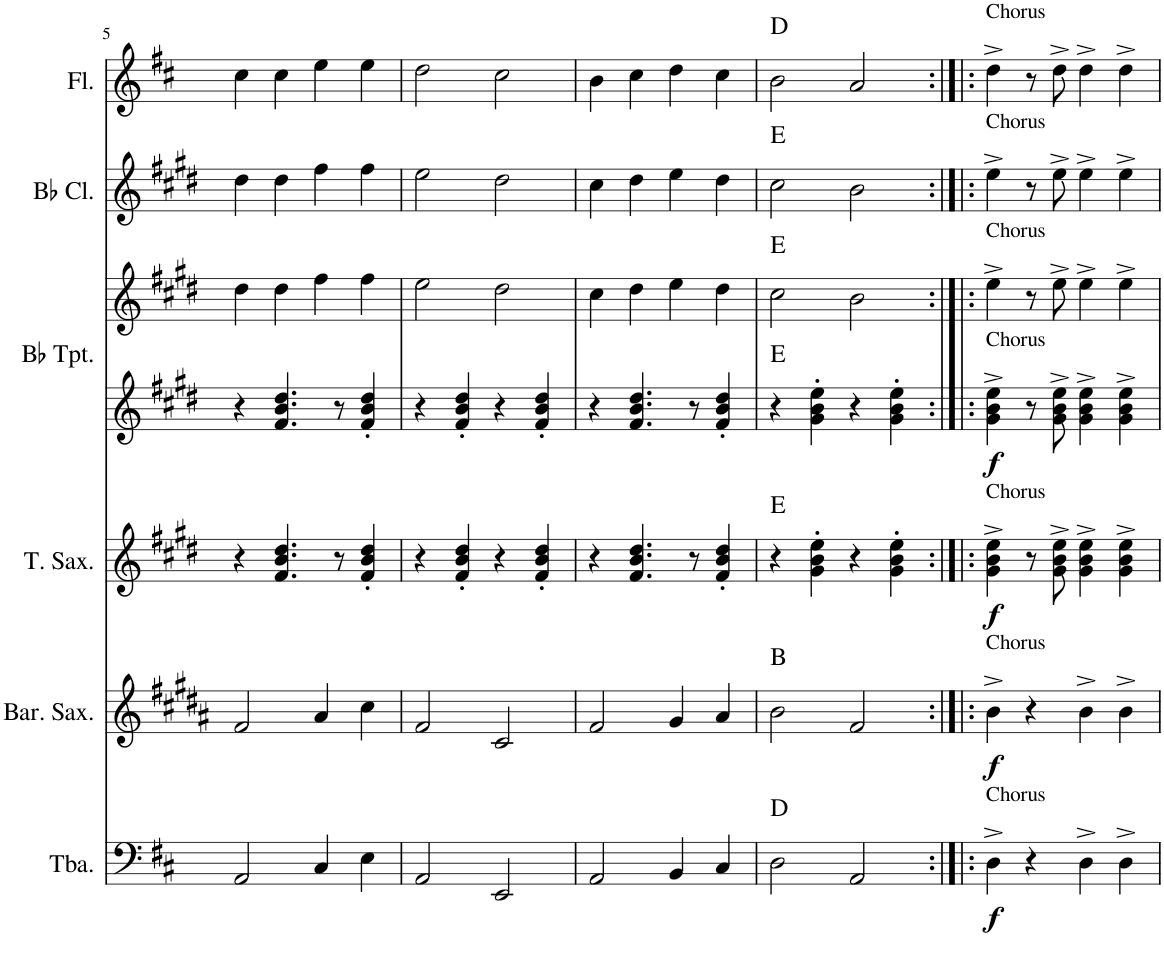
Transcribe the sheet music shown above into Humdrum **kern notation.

**kern	**dynam	**harte	**kern	**dynam	**harte	**kern	**dynam	**harte	**kern	**kern	**dynam	**harte	**kern	**harte	**kern	**harte	**kern	**dynam	**harte	**kern	**dynam	**harte	**kern	**dynam	**harte	**kern	**harte	**kern	**harte
*part11	*part11	*part11	*part10	*part10	*part10	*part9	*part9	*part9	*part8	*part8	*part8	*part8	*part7	*part7	*part6	*part6	*part5	*part5	*part5	*part4	*part4	*part4	*part3	*part3	*part3	*part2	*part2	*part1	*part1
*staff12	*staff12	*	*staff11	*staff11	*	*staff10	*staff10	*	*staff9	*staff8	*staff8/9	*	*staff7	*	*staff6	*	*staff5	*staff5	*	*staff4	*staff4	*	*staff3	*staff3	*	*staff2	*	*staff1	*
*I"Tuba	*	*	*I"Baritone Saxophone	*	*	*I"Tenor Saxophone	*	*	*I"Bb Trumpet	*	*	*	*I"Bb Clarinet	*	*I"Flute	*	*I"Bass	*	*	*I"Baritone	*	*	*I"Tenor	*	*	*I"Alto	*	*I"Soprano	*
*I'Tba.	*	*	*I'Bar. Sax.	*	*	*I'T. Sax.	*	*	*I'Bb Tpt.	*	*	*	*I'Bb Cl.	*	*I'Fl.	*	*I'B.	*	*	*I'Bar.	*	*	*I'T.	*	*	*I'A.	*	*I'S.	*
!!LO:PB:g=z
*clefF4	*	*	*clefG2	*	*	*clefG2	*	*	*clefG2	*clefG2	*	*	*clefG2	*	*clefG2	*	*clefF4	*	*	*clefF4	*	*	*clefGv2	*	*	*clefG2	*	*clefG2	*
*	*	*	*Trd12c21	*	*	*Trd8c14	*	*	*Trd1c2	*Trd1c2	*	*	*Trd1c2	*	*	*	*	*	*	*	*	*	*	*	*	*	*	*	*
*k[f#c#]	*	*	*k[f#c#g#d#a#]	*	*	*k[f#c#g#d#]	*	*	*k[f#c#g#d#]	*k[f#c#g#d#]	*	*	*k[f#c#g#d#]	*	*k[f#c#]	*	*k[f#c#]	*	*	*k[f#c#]	*	*	*k[f#c#]	*	*	*k[f#c#]	*	*k[f#c#]	*
*M2/2	*	*	*M2/2	*	*	*M2/2	*	*	*M2/2	*M2/2	*	*	*M2/2	*	*M2/2	*	*M2/2	*	*	*M2/2	*	*	*M2/2	*	*	*M2/2	*	*M2/2	*
*met(c|)	*	*	*met(c|)	*	*	*met(c|)	*	*	*met(c|)	*met(c|)	*	*	*met(c|)	*	*met(c|)	*	*met(c|)	*	*	*met(c|)	*	*	*met(c|)	*	*	*met(c|)	*	*met(c|)	*
=5	=5	=5	=5	=5	=5	=5	=5	=5	=5	=5	=5	=5	=5	=5	=5	=5	=5	=5	=5	=5	=5	=5	=5	=5	=5	=5	=5	=5	=5
2AA/	.	.	2f#/	.	.	4r	.	.	4r	4dd#\	.	.	4dd#\	.	4cc#\	.	2AA	.	.	4r	.	.	4r	.	.	4cc#	.	4cc#	.
.	.	.	.	.	.	4.f#/ 4.b/ 4.dd#/	.	.	4.f#/ 4.b/ 4.dd#/	4dd#\	.	.	4dd#\	.	4cc#\	.	.	.	.	4.E 4.A 4.c#	.	.	4.E 4.A 4.c#	.	.	4cc#	.	4cc#	.
4C#/	.	.	4a#/	.	.	.	.	.	.	4ff#\	.	.	4ff#\	.	4ee\	.	4C#	.	.	.	.	.	.	.	.	4ee	.	4ee	.
.	.	.	.	.	.	8r	.	.	8r	.	.	.	.	.	.	.	.	.	.	8r	.	.	8r	.	.	.	.	.	.
4E\	.	.	4cc#\	.	.	4f#/' 4b/' 4dd#/'	.	.	4f#/' 4b/' 4dd#/'	4ff#\	.	.	4ff#\	.	4ee\	.	4E	.	.	4E' 4A' 4c#'	.	.	4E' 4A' 4c#'	.	.	4ee	.	4ee	.
=6	=6	=6	=6	=6	=6	=6	=6	=6	=6	=6	=6	=6	=6	=6	=6	=6	=6	=6	=6	=6	=6	=6	=6	=6	=6	=6	=6	=6	=6
2AA/	.	.	2f#/	.	.	4r	.	.	4r	2ee\	.	.	2ee\	.	2dd\	.	2AA	.	.	4r	.	.	4r	.	.	2dd	.	2dd	.
.	.	.	.	.	.	4f#/' 4b/' 4dd#/'	.	.	4f#/' 4b/' 4dd#/'	.	.	.	.	.	.	.	.	.	.	4E' 4A' 4c#'	.	.	4E' 4A' 4c#'	.	.	.	.	.	.
2EE/	.	.	2c#/	.	.	4r	.	.	4r	2dd#\	.	.	2dd#\	.	2cc#\	.	2EE	.	.	4r	.	.	4r	.	.	2cc#	.	2cc#	.
.	.	.	.	.	.	4f#/' 4b/' 4dd#/'	.	.	4f#/' 4b/' 4dd#/'	.	.	.	.	.	.	.	.	.	.	4E' 4A' 4c#'	.	.	4E' 4A' 4c#'	.	.	.	.	.	.
=7	=7	=7	=7	=7	=7	=7	=7	=7	=7	=7	=7	=7	=7	=7	=7	=7	=7	=7	=7	=7	=7	=7	=7	=7	=7	=7	=7	=7	=7
2AA/	.	.	2f#/	.	.	4r	.	.	4r	4cc#\	.	.	4cc#\	.	4b\	.	2AA	.	.	4r	.	.	4r	.	.	4b	.	4b	.
.	.	.	.	.	.	4.f#/ 4.b/ 4.dd#/	.	.	4.f#/ 4.b/ 4.dd#/	4dd#\	.	.	4dd#\	.	4cc#\	.	.	.	.	4.E 4.A 4.c#	.	.	4.E 4.A 4.c#	.	.	4cc#	.	4cc#	.
4BB/	.	.	4g#/	.	.	.	.	.	.	4ee\	.	.	4ee\	.	4dd\	.	4BB	.	.	.	.	.	.	.	.	4dd	.	4dd	.
.	.	.	.	.	.	8r	.	.	8r	.	.	.	.	.	.	.	.	.	.	8r	.	.	8r	.	.	.	.	.	.
4C#/	.	.	4a#/	.	.	4f#/' 4b/' 4dd#/'	.	.	4f#/' 4b/' 4dd#/'	4dd#\	.	.	4dd#\	.	4cc#\	.	4C#	.	.	4E' 4A' 4c#'	.	.	4E' 4A' 4c#'	.	.	4cc#	.	4cc#	.
=8	=8	=8	=8	=8	=8	=8	=8	=8	=8	=8	=8	=8	=8	=8	=8	=8	=8	=8	=8	=8	=8	=8	=8	=8	=8	=8	=8	=8	=8
2D\	.	D:maj	2b\	.	B:maj	4r	.	E:maj	4r	2cc#\	.	E:maj E:maj	2cc#\	E:maj	2b\	D:maj	2D	.	D:maj	4r	.	D:maj	4r	.	D:maj	2b	D:maj	2b	D:maj
.	.	.	.	.	.	4g#\' 4b\' 4ee\'	.	.	4g#\' 4b\' 4ee\'	.	.	.	.	.	.	.	.	.	.	4F#' 4A' 4d'	.	.	4F#' 4A' 4d'	.	.	.	.	.	.
2AA/	.	.	2f#/	.	.	4r	.	.	4r	2b\	.	.	2b\	.	2a/	.	2AA	.	.	4r	.	.	4r	.	.	2a	.	2a	.
.	.	.	.	.	.	4g#\' 4b\' 4ee\'	.	.	4g#\' 4b\' 4ee\'	.	.	.	.	.	.	.	.	.	.	4F#' 4A' 4d'	.	.	4F#' 4A' 4d'	.	.	.	.	.	.
=9:|!|:	=9:|!|:	=9:|!|:	=9:|!|:	=9:|!|:	=9:|!|:	=9:|!|:	=9:|!|:	=9:|!|:	=9:|!|:	=9:|!|:	=9:|!|:	=9:|!|:	=9:|!|:	=9:|!|:	=9:|!|:	=9:|!|:	=9:|!|:	=9:|!|:	=9:|!|:	=9:|!|:	=9:|!|:	=9:|!|:	=9:|!|:	=9:|!|:	=9:|!|:	=9:|!|:	=9:|!|:	=9:|!|:	=9:|!|:
!	!	!	!	!	!	!	!	!	!	!	!	!	!	!	!	!	!	!	!	!	!	!	!	!	!	!	!	!LO:TX:a:t=Chorus	!
!	!	!	!	!	!	!	!	!	!	!	!	!	!	!	!	!	!	!	!	!	!	!	!	!	!	!LO:TX:a:t=Chorus	!	!	!
!	!	!	!	!	!	!	!	!	!	!	!	!	!	!	!	!	!	!	!	!	!	!	!LO:TX:a:t=Chorus	!	!	!	!	!	!
!	!	!	!	!	!	!	!	!	!	!	!	!	!	!	!	!	!	!	!	!LO:TX:a:t=Chorus	!	!	!	!	!	!	!	!	!
!	!	!	!	!	!	!	!	!	!	!	!	!	!	!	!	!	!LO:TX:a:t=Chorus	!	!	!	!	!	!	!	!	!	!	!	!
!	!	!	!	!	!	!	!	!	!	!	!	!	!	!	!LO:TX:a:t=Chorus	!	!	!	!	!	!	!	!	!	!	!	!	!	!
!	!	!	!	!	!	!	!	!	!	!	!	!	!LO:TX:a:t=Chorus	!	!	!	!	!	!	!	!	!	!	!	!	!	!	!	!
!	!	!	!	!	!	!	!	!	!	!LO:TX:a:t=Chorus	!	!	!	!	!	!	!	!	!	!	!	!	!	!	!	!	!	!	!
!	!	!	!	!	!	!	!	!	!LO:TX:a:t=Chorus	!	!	!	!	!	!	!	!	!	!	!	!	!	!	!	!	!	!	!	!
!	!	!	!	!	!	!LO:TX:a:t=Chorus	!	!	!	!	!	!	!	!	!	!	!	!	!	!	!	!	!	!	!	!	!	!	!
!	!	!	!LO:TX:a:t=Chorus	!	!	!	!	!	!	!	!	!	!	!	!	!	!	!	!	!	!	!	!	!	!	!	!	!	!
!LO:TX:a:t=Chorus	!	!	!	!	!	!	!	!	!	!	!	!	!	!	!	!	!	!	!	!	!	!	!	!	!	!	!	!	!
!	!LO:DY:b	!	!	!LO:DY:b	!	!	!LO:DY:b	!	!	!	!LO:DY:b=2	!	!	!	!	!	!	!LO:DY:b	!	!	!LO:DY:b	!	!	!LO:DY:b	!	!	!	!	!
4D^\	f	.	4b^\	f	.	4g#\^ 4b\^ 4ee\^	f	.	4g#\^ 4b\^ 4ee\^	4ee^\	f	.	4ee^\	.	4dd^\	.	4D^	f	.	4F#^ 4A^ 4d^	f	.	4F#^ 4A^ 4d^	f	.	4dd^	.	4dd^	.
4r	.	.	4r	.	.	8r	.	.	8r	8r	.	.	8r	.	8r	.	4r	.	.	8r	.	.	8r	.	.	8r	.	8r	.
.	.	.	.	.	.	8g#\^ 8b\^ 8ee\^	.	.	8g#\^ 8b\^ 8ee\^	8ee^\	.	.	8ee^\	.	8dd^\	.	.	.	.	8F#^ 8A^ 8d^	.	.	8F#^ 8A^ 8d^	.	.	8dd^	.	8dd^	.
4D^\	.	.	4b^\	.	.	4g#\^ 4b\^ 4ee\^	.	.	4g#\^ 4b\^ 4ee\^	4ee^\	.	.	4ee^\	.	4dd^\	.	4D^	.	.	4F#^ 4A^ 4d^	.	.	4F#^ 4A^ 4d^	.	.	4dd^	.	4dd^	.
4D^\	.	.	4b^\	.	.	4g#\^ 4b\^ 4ee\^	.	.	4g#\^ 4b\^ 4ee\^	4ee^\	.	.	4ee^\	.	4dd^\	.	4D^	.	.	4F#^ 4A^ 4d^	.	.	4F#^ 4A^ 4d^	.	.	4dd^	.	4dd^	.
=	=	=	=	=	=	=	=	=	=	=	=	=	=	=	=	=	=	=	=	=	=	=	=	=	=	=	=	=	=
*-	*-	*-	*-	*-	*-	*-	*-	*-	*-	*-	*-	*-	*-	*-	*-	*-	*-	*-	*-	*-	*-	*-	*-	*-	*-	*-	*-	*-	*-
